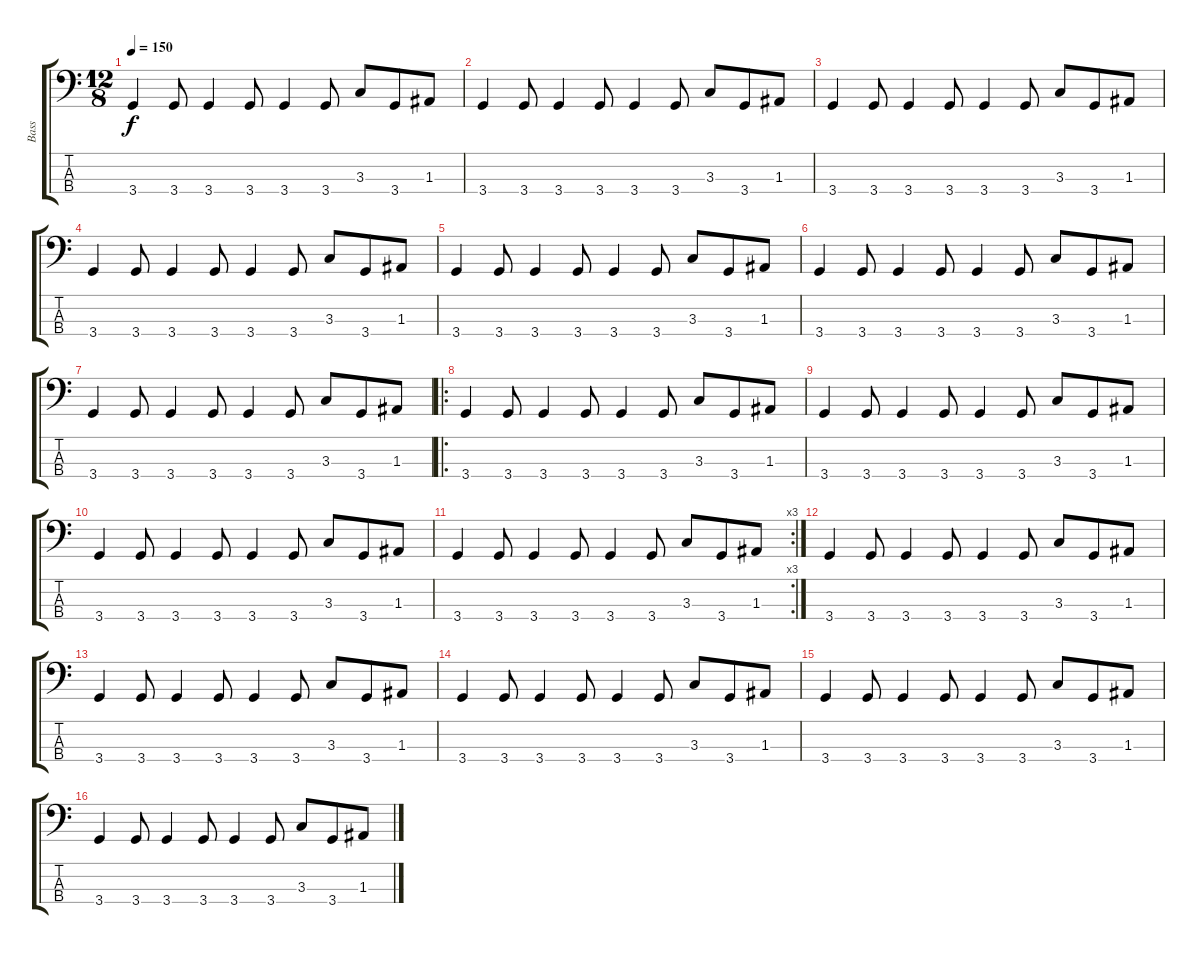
\track ("Bass" "Bass") {instrument electricbassfinger}
\staff {score tabs}
\tuning (G2 D2 A1 E1) {hide}
\ts (12 8)
\tempo 150
\clef f4
\ks c
3.4.4{dy f} 3.4.8 3.4.4 3.4.8 3.4.4 3.4.8 3.3.8 3.4.8 1.3.8 |
3.4.4 3.4.8 3.4.4 3.4.8 3.4.4 3.4.8 3.3.8 3.4.8 1.3.8 |
3.4.4 3.4.8 3.4.4 3.4.8 3.4.4 3.4.8 3.3.8 3.4.8 1.3.8 |
3.4.4 3.4.8 3.4.4 3.4.8 3.4.4 3.4.8 3.3.8 3.4.8 1.3.8 |
3.4.4 3.4.8 3.4.4 3.4.8 3.4.4 3.4.8 3.3.8 3.4.8 1.3.8 |
3.4.4 3.4.8 3.4.4 3.4.8 3.4.4 3.4.8 3.3.8 3.4.8 1.3.8 |
3.4.4 3.4.8 3.4.4 3.4.8 3.4.4 3.4.8 3.3.8 3.4.8 1.3.8 |
\ro
3.4.4 3.4.8 3.4.4 3.4.8 3.4.4 3.4.8 3.3.8 3.4.8 1.3.8 |
3.4.4 3.4.8 3.4.4 3.4.8 3.4.4 3.4.8 3.3.8 3.4.8 1.3.8 |
3.4.4 3.4.8 3.4.4 3.4.8 3.4.4 3.4.8 3.3.8 3.4.8 1.3.8 |
\rc 3
3.4.4 3.4.8 3.4.4 3.4.8 3.4.4 3.4.8 3.3.8 3.4.8 1.3.8 |
3.4.4 3.4.8 3.4.4 3.4.8 3.4.4 3.4.8 3.3.8 3.4.8 1.3.8 |
3.4.4 3.4.8 3.4.4 3.4.8 3.4.4 3.4.8 3.3.8 3.4.8 1.3.8 |
3.4.4 3.4.8 3.4.4 3.4.8 3.4.4 3.4.8 3.3.8 3.4.8 1.3.8 |
3.4.4 3.4.8 3.4.4 3.4.8 3.4.4 3.4.8 3.3.8 3.4.8 1.3.8 |
3.4.4 3.4.8 3.4.4 3.4.8 3.4.4 3.4.8 3.3.8 3.4.8 1.3.8
